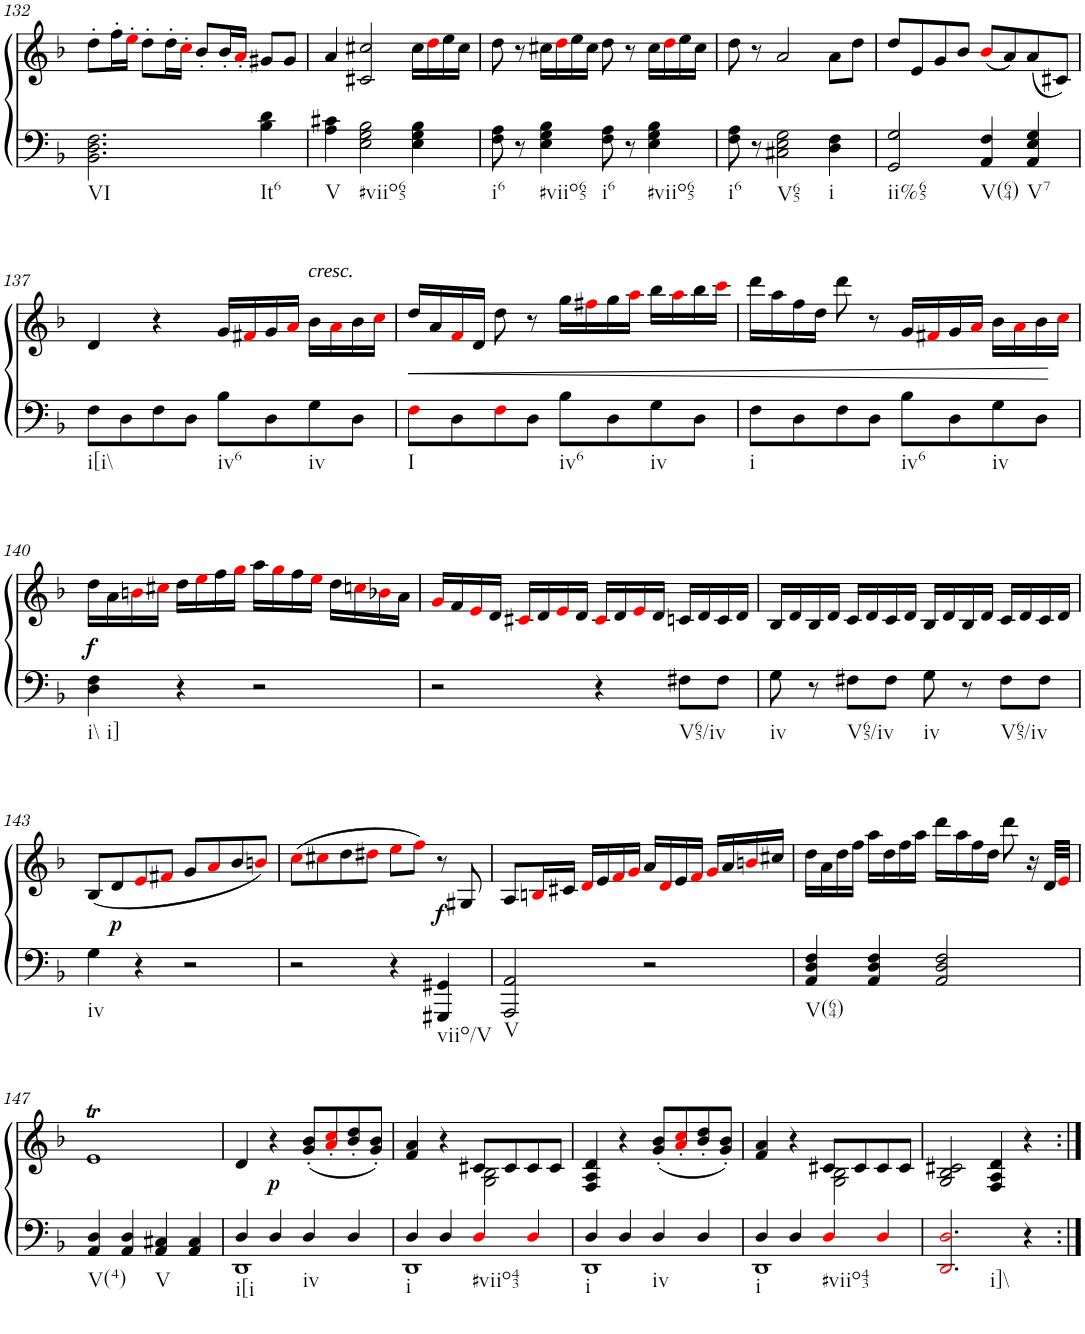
**kern	**kern	**dynam
*part1	*part1	*part1
*staff2	*staff1	*staff1/2
*I"Piano	*	*
*I'Pno.	*	*
!!LO:PB:g=z
*clefG2	*clefG2	*
*k[b-]	*k[b-]	*
*F:	*F:	*
*M4/4	*M4/4	*
*met(c)	*met(c)	*
=132	=132	=132
!LO:TX:b:t=VI	!	!
2.BB-\ 2.D\ 2.F\	8dd'\L	.
.	16ff'\L	.
.	16ee'i\JJ	.
.	8dd'\L	.
.	16dd'\L	.
.	16cc'i\JJ	.
.	8b-'/L	.
.	16b-'/L	.
.	16a'i/JJ	.
!LO:TX:b:t=It6	!	!
4B-\ 4d\	8g#X/L	.
.	8g#/J	.
=133	=133	=133
!LO:TX:b:t=V	!	!
4A\ 4c#X\	4a/	.
!LO:TX:b:t=#viio65	!	!
2E\ 2G\ 2B-\	2c#X/ 2cc#X/	.
4E\ 4G\ 4B-\	16cc#\LL	.
.	16ddi\	.
.	16ee\	.
.	16cc#\JJ	.
=134	=134	=134
!LO:TX:b:t=i6	!	!
8F\ 8A\	8dd\	.
8r	8r	.
!LO:TX:b:t=#viio65	!	!
4E\ 4G\ 4B-\	16cc#X\LL	.
.	16ddi\	.
.	16ee\	.
.	16cc#\JJ	.
!LO:TX:b:t=i6	!	!
8F\ 8A\	8dd\	.
8r	8r	.
!LO:TX:b:t=#viio65	!	!
4E\ 4G\ 4B-\	16cc#\LL	.
.	16ddi\	.
.	16ee\	.
.	16cc#\JJ	.
=135	=135	=135
!LO:TX:b:t=i6	!	!
8F\ 8A\	8dd\	.
8r	8r	.
!LO:TX:b:t=V65	!	!
2C#X\ 2E\ 2G\	2a/	.
!LO:TX:b:t=i	!	!
4D\ 4F\	8a\L	.
.	8dd\J	.
=136	=136	=136
!LO:TX:b:t=ii%65	!	!
2GG/ 2G/	8dd/L	.
.	8e/	.
.	8g/	.
.	8b-/J	.
!LO:TX:b:t=V(64)	!	!
4AA/ 4F/	(8b-i/L	.
.	8a/)	.
!LO:TX:b:t=V7	!	!
4AA/ 4E/ 4G/	(8a/	.
.	8c#X/J)	.
!!LO:LB:g=z
=137	=137	=137
!LO:TX:b:t=i[i\\	!	!
8F\L	4d/	.
8D\	.	.
8F\	4r	.
8D\J	.	.
!LO:TX:b:t=iv6	!	!
8B-\L	16g/LL	.
.	16f#Xi/	.
8D\	16g/	.
.	16ai/JJ	.
!	!LO:TX:a:i:t=cresc.	!
!LO:TX:b:t=iv	!	!
8G\	16b-\LL	.
.	16ai\	.
8D\J	16b-\	.
.	16cci\JJ	.
=138	=138	=138
!LO:TX:b:t=I	!	!
!	!	!LO:HP:b
8Fi\L	16dd/LL	<
.	16a/	.
8D\	16fi/	.
.	16d/JJ	.
8Fi\	8dd\	.
8D\J	8r	.
!LO:TX:b:t=iv6	!	!
8B-\L	16gg\LL	.
.	16ff#Xi\	.
8D\	16gg\	.
.	16aai\JJ	.
!LO:TX:b:t=iv	!	!
8G\	16bb-\LL	.
.	16aai\	.
8D\J	16bb-\	.
.	16ccci\JJ	.
=139	=139	=139
!LO:TX:b:t=i	!	!
8F\L	16ddd\LL	.
.	16aa\	.
8D\	16ff\	.
.	16dd\JJ	.
8F\	8ddd\	.
8D\J	8r	.
!LO:TX:b:t=iv6	!	!
8B-\L	16g/LL	.
.	16f#Xi/	.
8D\	16g/	.
.	16ai/JJ	.
!LO:TX:b:t=iv	!	!
8G\	16b-\LL	.
.	16ai\	.
8D\J	16b-\	.
.	16cci\JJ	[
!!LO:LB:g=z
=140	=140	=140
!LO:TX:b:t=i\\	!	!
!LO:TX:b:t=i]	!	!
!	!	!LO:DY:b
4D\ 4F\	16dd\LL	f
.	16a\	.
.	16bni\	.
.	16cc#Xi\JJ	.
4r	16dd\LL	.
.	16eei\	.
.	16ff\	.
.	16ggi\JJ	.
2r	16aa\LL	.
.	16ggi\	.
.	16ff\	.
.	16eei\JJ	.
.	16dd\LL	.
.	16ccni\	.
.	16b-Xi\	.
.	16a\JJ	.
=141	=141	=141
2r	16gi/LL	.
.	16f/	.
.	16ei/	.
.	16d/JJ	.
.	16c#Xi/LL	.
.	16d/	.
.	16ei/	.
.	16d/JJ	.
4r	16c#i/LL	.
.	16d/	.
.	16ei/	.
.	16d/JJ	.
!LO:TX:b:t=V65/iv	!	!
8F#X\L	16cn/LL	.
.	16d/	.
8F#\J	16c/	.
.	16d/JJ	.
=142	=142	=142
!LO:TX:b:t=iv	!	!
8G\	16B-/LL	.
.	16d/	.
8r	16B-/	.
.	16d/JJ	.
!LO:TX:b:t=V65/iv	!	!
8F#X\L	16c/LL	.
.	16d/	.
8F#\J	16c/	.
.	16d/JJ	.
!LO:TX:b:t=iv	!	!
8G\	16B-/LL	.
.	16d/	.
8r	16B-/	.
.	16d/JJ	.
!LO:TX:b:t=V65/iv	!	!
8F#\L	16c/LL	.
.	16d/	.
8F#\J	16c/	.
.	16d/JJ	.
!!LO:LB:g=z
=143	=143	=143
!LO:TX:b:t=iv	!	!
4G\	(8B-/L	.
!	!	!LO:DY:b
.	8d/	p
4r	8ei/	.
.	8f#Xi/J	.
2r	8g/L	.
.	8ai/	.
.	8b-/	.
.	8bni/J)	.
=144	=144	=144
2r	(8cci\L	.
.	8cc#Xi\	.
.	8dd\	.
.	8dd#Xi\J	.
4r	8eei\L	.
.	8ffi\J)	.
!LO:TX:b:t=viio/V	!	!
!	!	!LO:DY:b
4GGG#X/ 4GG#X/	8r	f
.	8G#X/	.
=145	=145	=145
!LO:TX:b:t=V	!	!
2AAA/ 2AA/	8A/L	.
.	16Bni/L	.
.	16c#X/JJ	.
.	16di/LL	.
.	16e/	.
.	16fi/	.
.	16gi/JJ	.
2r	16a/LL	.
.	16di/	.
.	16e/	.
.	16fi/JJ	.
.	16gi/LL	.
.	16a/	.
.	16bni/	.
.	16cc#X/JJ	.
=146	=146	=146
!LO:TX:b:t=V(64)	!	!
4AA/ 4D/ 4F/	16dd\LL	.
.	16a\	.
.	16dd\	.
.	16ff\JJ	.
4AA/ 4D/ 4F/	16aa\LL	.
.	16dd\	.
.	16ff\	.
.	16aa\JJ	.
2AA/ 2D/ 2F/	16ddd\LL	.
.	16aa\	.
.	16ff\	.
.	16dd\JJ	.
.	8ddd\	.
.	16r	.
.	32d/LLL	.
.	32ei/JJJ	.
!!LO:LB:g=z
=147	=147	=147
!LO:TX:b:t=V(4)	!	!
4AA/ 4D/	1et	.
4AA/ 4D/	.	.
!LO:TX:b:t=V	!	!
4AA/ 4C#X/	.	.
4AA/ 4C#/	.	.
=148	=148	=148
*^	*	*
!LO:TX:b:t=i[i	!	!	!
4D/	1DD	4d/	.
!	!	!	!LO:DY:b
4D/	.	4r	p
!LO:TX:b:t=iv	!	!	!
4D/	.	(8g/' 8b-/'L	.
.	.	8ai/' 8cci/'	.
4D/	.	8b-/' 8dd/'	.
.	.	8g/' 8b-/'J)	.
=149	=149	=149	=149
*	*	*^	*
!LO:TX:b:t=i	!	!	!	!
4D/	1DD	4f/ 4a/	2ryy	.
4D/	.	4r	.	.
!LO:TX:b:t=#viio43	!	!	!	!
4Di/	.	8c#X/L	2G\ 2B-\	.
.	.	8c#/	.	.
4Di/	.	8c#/	.	.
.	.	8c#/J	.	.
*	*	*v	*v	*
=150	=150	=150	=150
!LO:TX:b:t=i	!	!	!
4D/	1DD	4F/ 4A/ 4d/	.
4D/	.	4r	.
!LO:TX:b:t=iv	!	!	!
4D/	.	(8g/' 8b-/'L	.
.	.	8ai/' 8cci/'	.
4D/	.	8b-/' 8dd/'	.
.	.	8g/' 8b-/'J)	.
=151	=151	=151	=151
*	*	*^	*
!LO:TX:b:t=i	!	!	!	!
4D/	1DD	4f/ 4a/	2ryy	.
4D/	.	4r	.	.
!LO:TX:b:t=#viio43	!	!	!	!
4Di/	.	8c#X/L	2G\ 2B-\	.
.	.	8c#/	.	.
4Di/	.	8c#/	.	.
.	.	8c#/J	.	.
*v	*v	*	*	*
*	*v	*v	*
=152	=152	=152
!LO:TX:b:t=i]\\	!	!
2.DDi/ 2.Di/	2G/ 2B-/ 2c#X/	.
.	4F/ 4A/ 4d/	.
4r	4r	.
=:|!	=:|!	=:|!
*-	*-	*-
